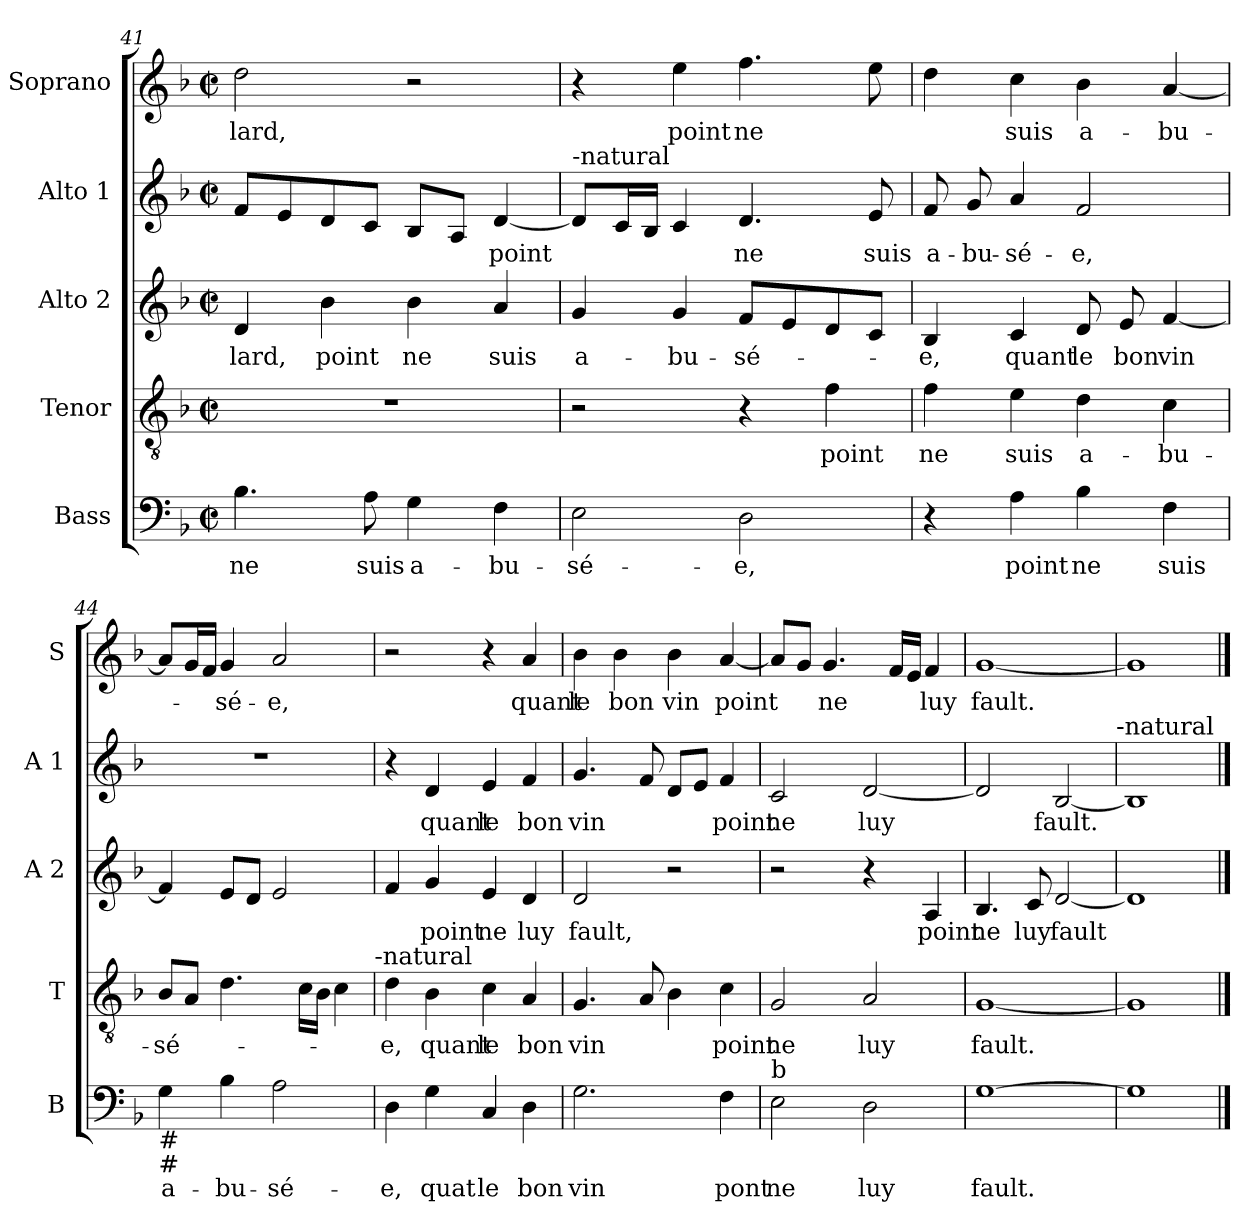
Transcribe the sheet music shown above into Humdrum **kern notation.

**kern	**text	**kern	**text	**kern	**text	**kern	**text	**kern	**text
*part5	*part5	*part4	*part4	*part3	*part3	*part2	*part2	*part1	*part1
*staff5	*staff5	*staff4	*staff4	*staff3	*staff3	*staff2	*staff2	*staff1	*staff1
*I"Bass	*	*I"Tenor	*	*I"Alto 2	*	*I"Alto 1	*	*I"Soprano	*
*I'B	*	*I'T	*	*I'A 2	*	*I'A 1	*	*I'S	*
*clefF4	*	*clefGv2	*	*clefG2	*	*clefG2	*	*clefG2	*
*k[b-]	*	*k[b-]	*	*k[b-]	*	*k[b-]	*	*k[b-]	*
*F:	*	*F:	*	*F:	*	*F:	*	*F:	*
*M2/2	*	*M2/2	*	*M2/2	*	*M2/2	*	*M2/2	*
*met(c|)	*	*met(c|)	*	*met(c|)	*	*met(c|)	*	*met(c|)	*
=41	=41	=41	=41	=41	=41	=41	=41	=41	=41
4.B-\	ne	1r	.	4d/	-lard,	8f/L	.	2dd\	-lard,
.	.	.	.	.	.	8e/	.	.	.
.	.	.	.	4b-\	point	8d/	.	.	.
8A\	suis	.	.	.	.	8c/J	.	.	.
4G\	a-	.	.	4b-\	ne	8B-/L	.	2r	.
.	.	.	.	.	.	8A/J	.	.	.
4F\	-bu-	.	.	4a/	suis	[4d/	point	.	.
!!LO:LB:g=z
=42	=42	=42	=42	=42	=42	=42	=42	=42	=42
!	!	!	!	!	!	!LO:TX:a:t=-natural	!	!	!
2E\	-sé-	2r	.	4g/	a-	8d/L]	.	4r	.
.	.	.	.	.	.	16c/L	.	.	.
.	.	.	.	.	.	16B-/JJ	.	.	.
.	.	.	.	4g/	-bu-	4c/	.	4ee\	point
2D\	-e,	4r	.	8f/L	-sé-	4.d/	ne	4.ff\	ne
.	.	.	.	8e/	.	.	.	.	.
.	.	4f\	point	8d/	.	.	.	.	.
.	.	.	.	8c/J	.	8e/	suis	8ee\	.
=43	=43	=43	=43	=43	=43	=43	=43	=43	=43
4r	.	4f\	ne	4B-/	-e,	8f/	a-	4dd\	.
.	.	.	.	.	.	8g/	-bu-	.	.
4A\	point	4e\	suis	4c/	quant	4a/	-sé-	4cc\	suis
4B-\	ne	4d\	a-	8d/	le	2f/	-e,	4b-\	a-
.	.	.	.	8e/	bon	.	.	.	.
4F\	suis	4c\	-bu-	[4f/	vin	.	.	[4a/	-bu-
=44	=44	=44	=44	=44	=44	=44	=44	=44	=44
!LO:TX:b:t=#	!	!	!	!	!	!	!	!	!
!LO:TX:b:t=#	!	!	!	!	!	!	!	!	!
4G\	a-	8B-/L	-sé-	4f/]	.	1r	.	8a/L]	.
.	.	8A/J	.	.	.	.	.	16g/L	.
.	.	.	.	.	.	.	.	16f/JJ	.
4B-\	-bu-	4.d\	.	8e/L	.	.	.	4g/	-sé-
.	.	.	.	8d/J	.	.	.	.	.
2A\	-sé-	.	.	2e/	.	.	.	2a/	-e,
.	.	16c\LL	.	.	.	.	.	.	.
.	.	16B-\JJ	.	.	.	.	.	.	.
.	.	4c\	.	.	.	.	.	.	.
!	!	!LO:TX:a:t=-natural	!	!	!	!	!	!	!
=45	=45	=45	=45	=45	=45	=45	=45	=45	=45
4D\	-e,	4d\	-e,	4f/	.	4r	.	2r	.
4G\	quat	4B-\	quant	4g/	point	4d/	quant	.	.
4C/	le	4c\	le	4e/	ne	4e/	le	4r	.
4D\	bon	4A/	bon	4d/	luy	4f/	bon	4a/	quant
!!LO:LB:g=z
=46	=46	=46	=46	=46	=46	=46	=46	=46	=46
2.G\	vin	4.G/	vin	2d/	fault,	4.g/	vin	4b-\	le
.	.	.	.	.	.	.	.	4b-\	bon
.	.	8A/	.	.	.	8f/	.	.	.
.	.	4B-\	.	2r	.	8d/L	.	4b-\	vin
.	.	.	.	.	.	8e/J	.	.	.
4F\	pont	4c\	point	.	.	4f/	point	[4a/	point
=47	=47	=47	=47	=47	=47	=47	=47	=47	=47
!LO:TX:a:t=b	!	!	!	!	!	!	!	!	!
2E\	ne	2G/	ne	2r	.	2c/	ne	8a/L]	.
.	.	.	.	.	.	.	.	8g/J	.
.	.	.	.	.	.	.	.	4.g/	ne
2D\	luy	2A/	luy	4r	.	[2d/	luy	.	.
.	.	.	.	.	.	.	.	16f/LL	.
.	.	.	.	.	.	.	.	16e/JJ	.
.	.	.	.	4A/	point	.	.	4f/	luy
=48	=48	=48	=48	=48	=48	=48	=48	=48	=48
[1G	fault.	[1G	fault.	4.B-/	ne	2d/]	.	[1g	fault.
.	.	.	.	8c/	luy	.	.	.	.
.	.	.	.	[2d/	fault	[2B-/	fault.	.	.
!	!	!	!	!	!	!LO:TX:a:t=-natural	!	!	!
=49	=49	=49	=49	=49	=49	=49	=49	=49	=49
1G]	.	1G]	.	1d]	.	1B-]	.	1g]	.
==	==	==	==	==	==	==	==	==	==
*-	*-	*-	*-	*-	*-	*-	*-	*-	*-
